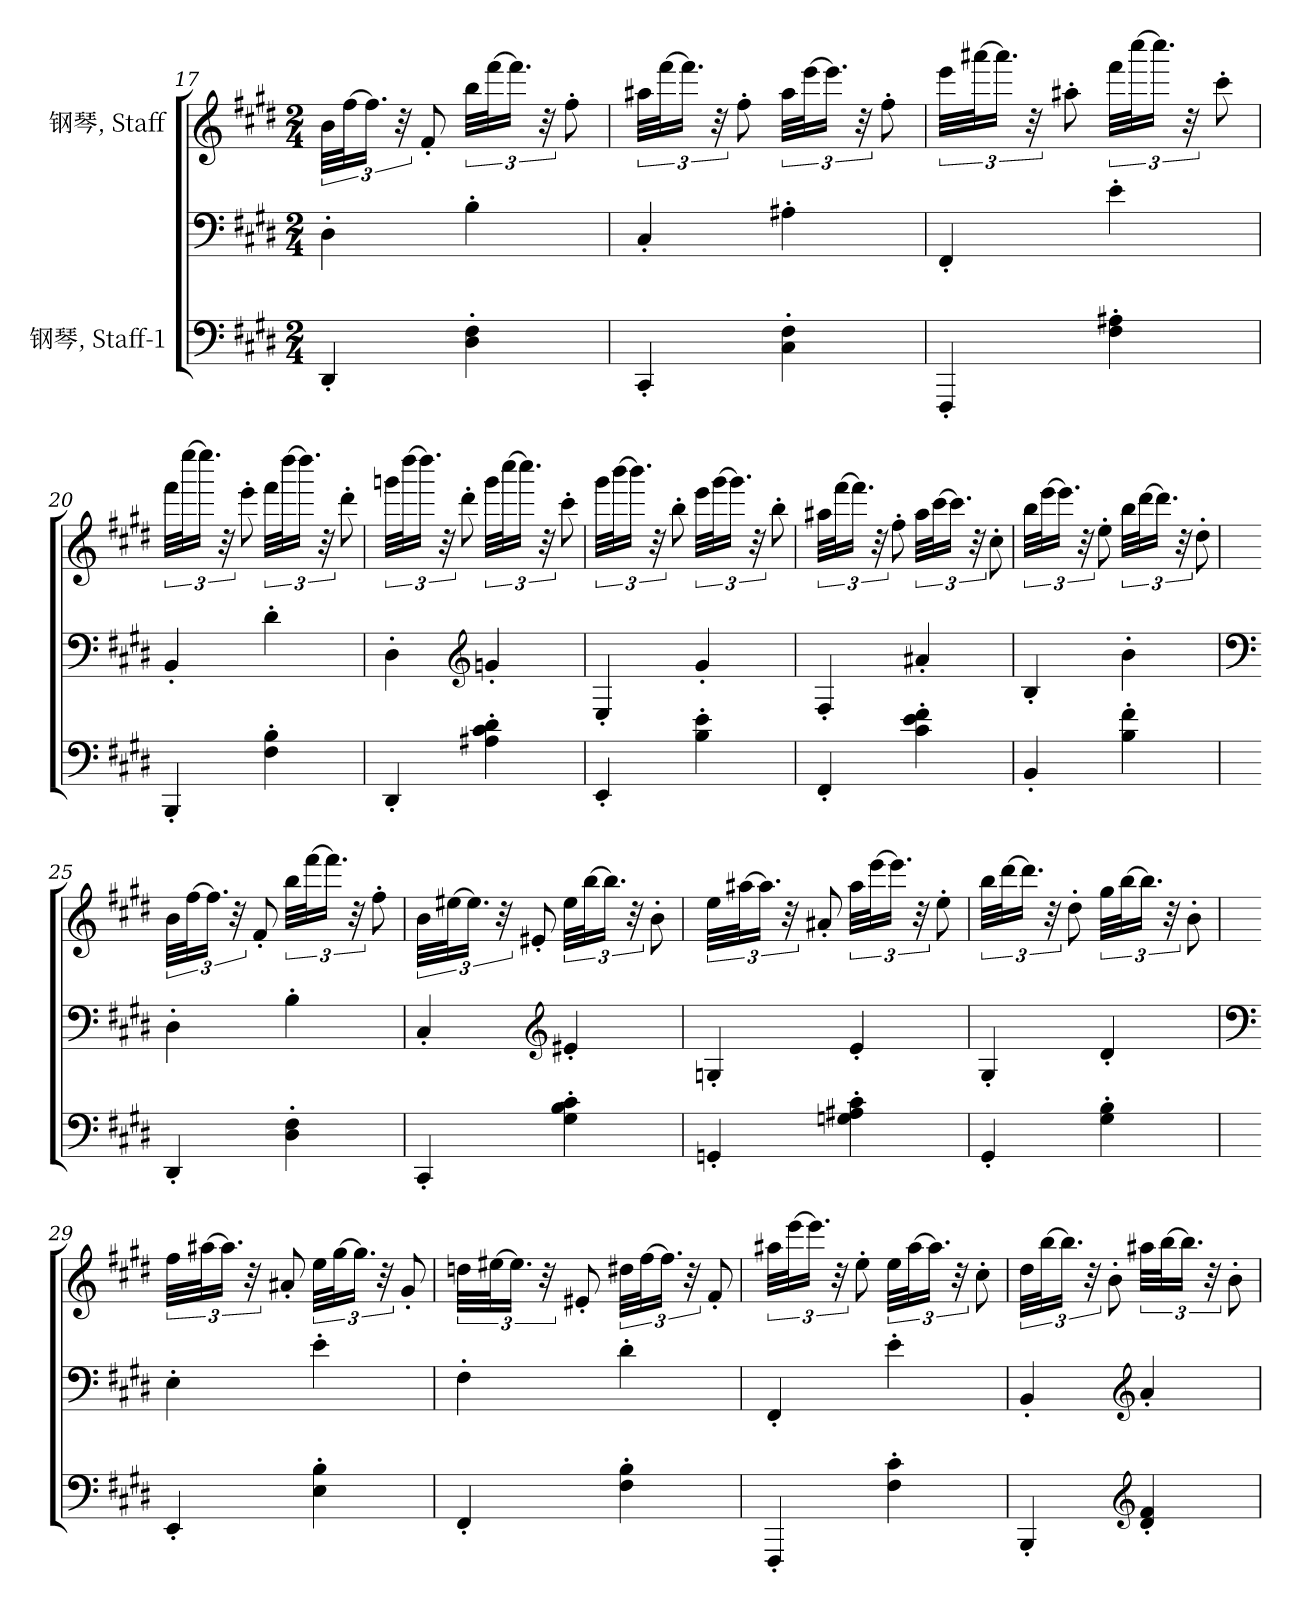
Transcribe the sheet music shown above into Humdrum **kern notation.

**kern	**kern	**kern
*part2	*part2	*part1
*staff3	*staff2	*staff1
*I"钢琴, Staff-1	*	*I"钢琴, Staff
*clefF4	*clefF4	*clefG2
*k[f#c#g#d#]	*k[f#c#g#d#]	*k[f#c#g#d#]
*M2/4	*M2/4	*M2/4
=17	=17	=17
4DD#'/	4D#'\	48b\LLL
.	.	[48ff#\J
.	.	24.ff#\JJ]
.	.	48r
.	.	8f#'/
4D#\' 4F#\'	4B'\	48bb\LLL
.	.	[48fff#\J
.	.	24.fff#\JJ]
.	.	48r
.	.	8ff#'\
!!LO:LB:g=z
=18	=18	=18
4CC#'/	4C#'/	48aa#X\LLL
.	.	[48fff#\J
.	.	24.fff#\JJ]
.	.	48r
.	.	8ff#'\
4C#\' 4F#\'	4A#X'\	48aa#\LLL
.	.	[48eee\J
.	.	24.eee\JJ]
.	.	48r
.	.	8ff#'\
=19	=19	=19
4FFF#'/	4FF#'/	48eee\LLL
.	.	[48aaa#X\J
.	.	24.aaa#\JJ]
.	.	48r
.	.	8aa#X'\
4F#\' 4A#X\'	4e'\	48fff#\LLL
.	.	[48cccc#\J
.	.	24.cccc#\JJ]
.	.	48r
.	.	8ccc#'\
!!LO:LB:g=z
=20	=20	=20
4BBB'/	4BB'/	48fff#\LLL
.	.	[48eeee\J
.	.	24.eeee\JJ]
.	.	48r
.	.	8eee'\
4F#\' 4B\'	4d#'\	48fff#\LLL
.	.	[48dddd#\J
.	.	24.dddd#\JJ]
.	.	48r
.	.	8ddd#'\
=21	=21	=21
4DD#'/	4D#'\	48gggn\LLL
.	.	[48dddd#\J
.	.	24.dddd#\JJ]
.	.	48r
.	.	8ddd#'\
*	*clefG2	*
4A#X\' 4c#\' 4d#\'	4gn'/	48ggg\LLL
.	.	[48cccc#\J
.	.	24.cccc#\JJ]
.	.	48r
.	.	8ccc#'\
=22	=22	=22
4EE'/	4E'/	48ggg#\LLL
.	.	[48bbb\J
.	.	24.bbb\JJ]
.	.	48r
.	.	8bb'\
4B\' 4e\'	4g#'/	48eee\LLL
.	.	[48ggg#\J
.	.	24.ggg#\JJ]
.	.	48r
.	.	8bb'\
!!LO:PB:g=z
=23	=23	=23
4FF#'/	4F#'/	48aa#X\LLL
.	.	[48fff#\J
.	.	24.fff#\JJ]
.	.	48r
.	.	8ff#'\
4c#\' 4e\' 4f#\'	4a#X'/	48aa#\LLL
.	.	[48ccc#\J
.	.	24.ccc#\JJ]
.	.	48r
.	.	8cc#'\
=24	=24	=24
4BB'/	4B'/	48bb\LLL
.	.	[48eee\J
.	.	24.eee\JJ]
.	.	48r
.	.	8ee'\
4B\' 4f#\'	4b'\	48bb\LLL
.	.	[48ddd#\J
.	.	24.ddd#\JJ]
.	.	48r
.	.	8dd#'\
=25	=25	=25
*	*clefF4	*
4DD#'/	4D#'\	48b\LLL
.	.	[48ff#\J
.	.	24.ff#\JJ]
.	.	48r
.	.	8f#'/
4D#\' 4F#\'	4B'\	48bb\LLL
.	.	[48fff#\J
.	.	24.fff#\JJ]
.	.	48r
.	.	8ff#'\
!!LO:LB:g=z
=26	=26	=26
4CC#'/	4C#'/	48b\LLL
.	.	[48ee#X\J
.	.	24.ee#\JJ]
.	.	48r
.	.	8e#X'/
*	*clefG2	*
4G#\' 4B\' 4c#\'	4e#X'/	48ee#\LLL
.	.	[48bb\J
.	.	24.bb\JJ]
.	.	48r
.	.	8b'\
=27	=27	=27
4GGn'/	4Gn'/	48ee\LLL
.	.	[48aa#X\J
.	.	24.aa#\JJ]
.	.	48r
.	.	8a#X'/
4Gn\' 4A#X\' 4c#\'	4e'/	48aa#\LLL
.	.	[48eee\J
.	.	24.eee\JJ]
.	.	48r
.	.	8ee'\
!!LO:LB:g=z
=28	=28	=28
4GG#'/	4G#'/	48bb\LLL
.	.	[48ddd#\J
.	.	24.ddd#\JJ]
.	.	48r
.	.	8dd#'\
4G#\' 4B\'	4d#'/	48gg#\LLL
.	.	[48bb\J
.	.	24.bb\JJ]
.	.	48r
.	.	8b'\
=29	=29	=29
*	*clefF4	*
4EE'/	4E'\	48ff#\LLL
.	.	[48aa#X\J
.	.	24.aa#\JJ]
.	.	48r
.	.	8a#X'/
4E\' 4B\'	4e'\	48ee\LLL
.	.	[48gg#\J
.	.	24.gg#\JJ]
.	.	48r
.	.	8g#'/
!!LO:LB:g=z
=30	=30	=30
4FF#'/	4F#'\	48ddn\LLL
.	.	[48ee#X\J
.	.	24.ee#\JJ]
.	.	48r
.	.	8e#X'/
4F#\' 4B\'	4d#'\	48dd#X\LLL
.	.	[48ff#\J
.	.	24.ff#\JJ]
.	.	48r
.	.	8f#'/
=31	=31	=31
4FFF#'/	4FF#'/	48aa#X\LLL
.	.	[48eee\J
.	.	24.eee\JJ]
.	.	48r
.	.	8ee'\
4F#\' 4c#\'	4e'\	48ee\LLL
.	.	[48aa#\J
.	.	24.aa#\JJ]
.	.	48r
.	.	8cc#'\
!!LO:PB:g=z
=32	=32	=32
4BBB'/	4BB'/	48dd#\LLL
.	.	[48bb\J
.	.	24.bb\JJ]
.	.	48r
.	.	8b'\
*clefG2	*clefG2	*
4d#/' 4f#/'	4a'/	48aa#X\LLL
.	.	[48bb\J
.	.	24.bb\JJ]
.	.	48r
.	.	8b'\
=	=	=
*-	*-	*-
